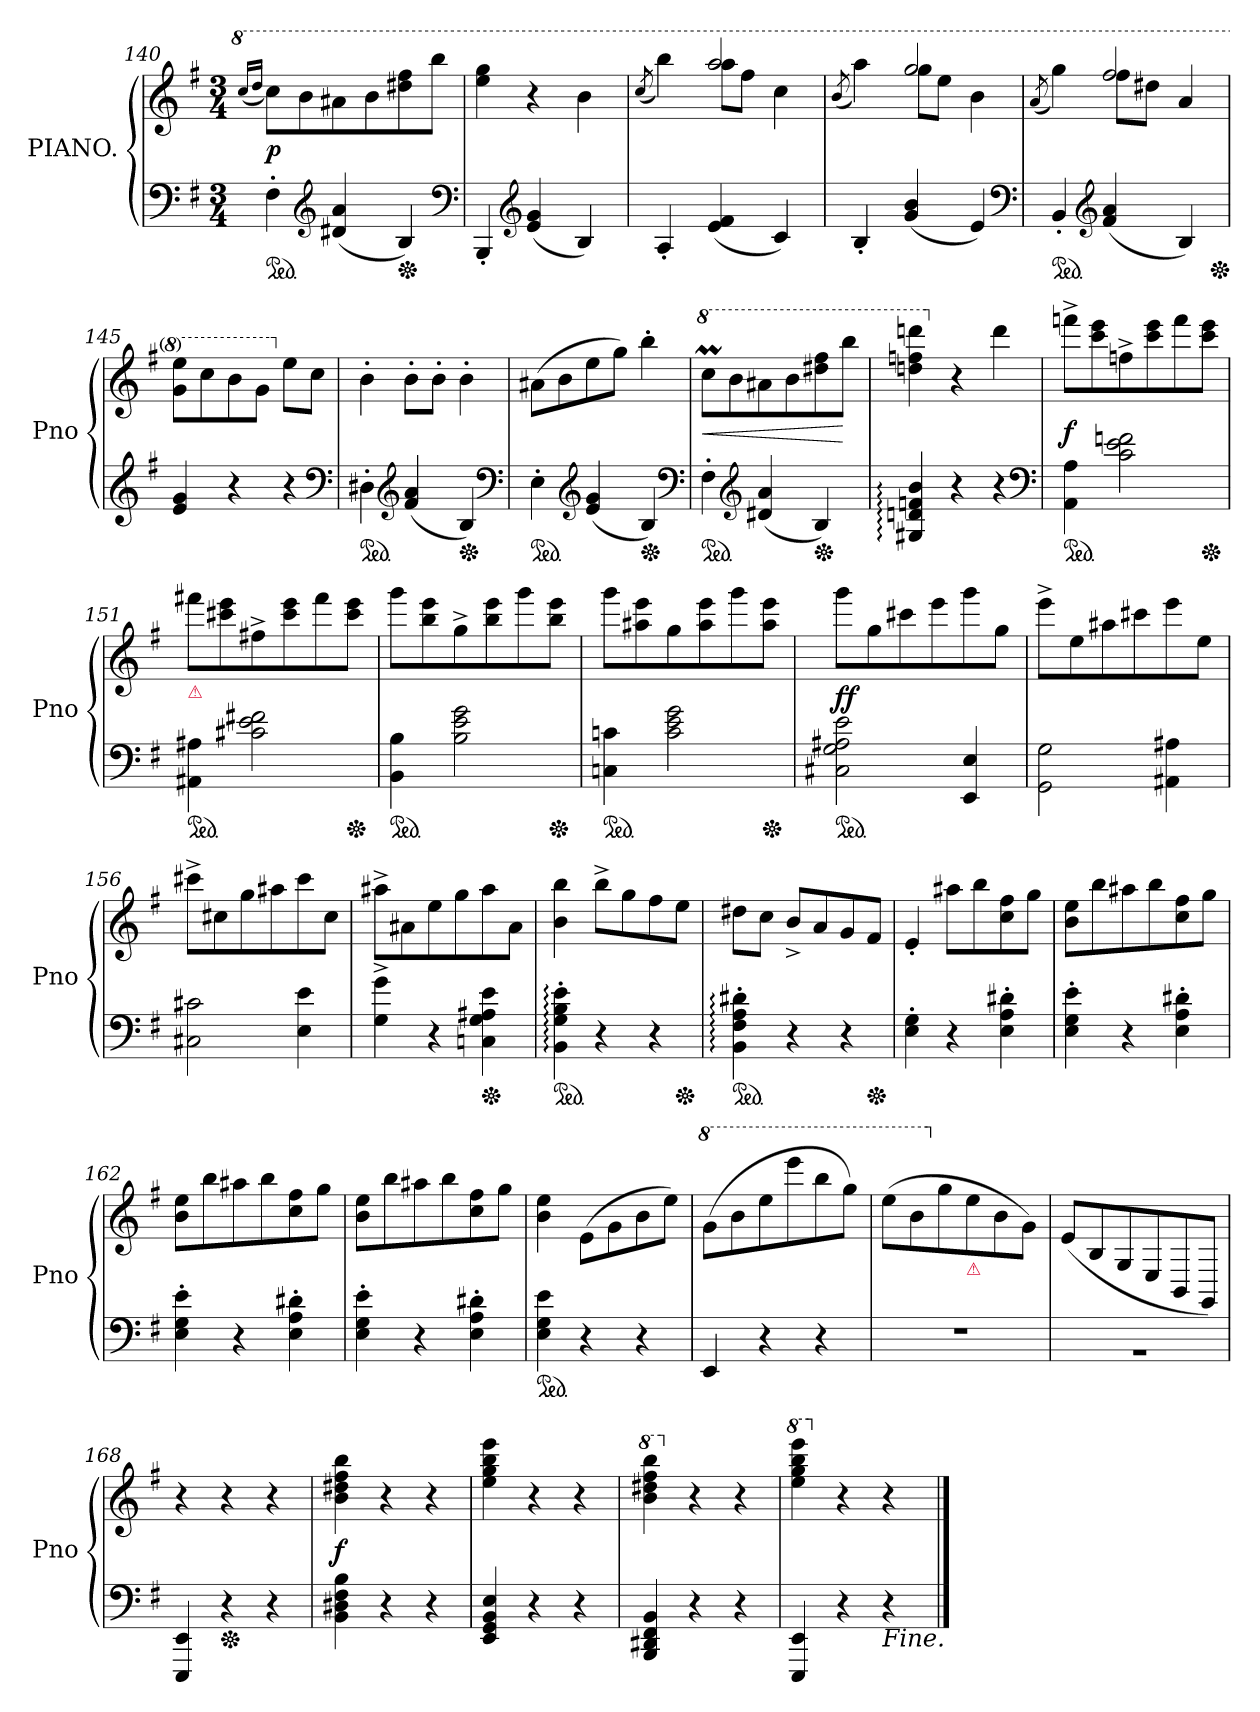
**kern	**kern	**dynam
*part1	*part1	*part1
*staff2	*staff1	*staff1/2
*I"PIANO.	*	*
*I'Pno	*	*
*clefF4	*clefG2	*
*k[f#]	*k[f#]	*
*M3/4	*M3/4	*
*	*8va	*
=140	=140	=140
.	(<16qqccc/LL	.
.	16qqddd/JJ	.
*ped	*	*
4F#'>	8cccL)	p
.	8bb	.
*clefG2	*	*
(<4d#X 4a	8aa#X	.
.	8bb	.
*Xped	*	*
4B)	8ddd#X 8fff#	.
.	8bbbJ	.
*clefF4	*	*
=141	=141	=141
4BBB'<	4eee 4ggg	.
*clefG2	*	*
(<4e 4g	4r	.
4B)	4bb\	.
=142	=142	=142
*	*^	*
.	.	(<8qccc/	.
4A'<	4ryy	4bbb)	.
(<4e 4f#	2aaa	8aaaL	.
.	.	8fff#J	.
4c)	.	4ccc\	.
=143	=143	=143	=143
.	.	(<8qbb/	.
4B'<	4ryy	4aaa)	.
(<4g 4b	2ggg	8gggL	.
.	.	8eeeJ	.
4e)	.	4bb\	.
*clefF4	*	*	*
=144	=144	=144	=144
.	.	(<8qaa/	.
*ped	*	*	*
4BB'<	4ryy	4ggg)	.
*clefG2	*	*	*
(<4f# 4a	2fff#	8fff#L	.
.	.	8ddd#XJ	.
4B)	.	4aa/	.
*Xped	*	*	*
*	*v	*v	*
=145	=145	=145
4e 4g	8gg\ 8eee\L	.
.	8ccc\	.
4r	8bb\	.
.	8gg\J	.
*	*X8va	*
4r	8ee\L	.
.	8ccJ	.
*clefF4	*	*
=146	=146	=146
*ped	*	*
4D#X'>	4b'>	.
*clefG2	*	*
(<4f# 4a	8b'>L	.
.	8b'>J	.
*Xped	*	*
4B)	4b'>	.
*clefF4	*	*
=147	=147	=147
*ped	*	*
4E'>	(>8a#XL	.
.	8b	.
*clefG2	*	*
(<4e 4g	8ee	.
.	8ggJ)	.
*Xped	*	*
4B)	4bb'>	.
*clefF4	*	*
=148	=148	=148
*	*8va	*
*ped	*	*
4F#'>	8cccML	<
.	8bb	.
*clefG2	*	*
(<4d#X 4a	8aa#X	.
.	8bb	.
*Xped	*	*
4B)	8ddd#X 8fff#	.
.	8bbbJ	[
=149	=149	=149
4G#X: 4dnj: 4fn: 4b:	4dddnj 4fffn 4ddddnj	.
*	*X8va	*
4r	4r	.
4r	4ddd	.
*clefF4	*	*
=150	=150	=150
*ped	*	*
4AA 4A	8fffn^>L	f
.	8ccc 8eee	.
2c 2e 2fn	8ffn^<	.
.	8ccc 8eee	.
.	8fff	.
*Xped	*	*
.	8ccc 8eeeJ	.
=151	=151	=151
!	!LO:TX:b:i:color=crimson:t=⚠	!
*ped	*	*
4AA#X 4A#X	8fff#XL	.
.	8ccc#X 8eee	.
2c#X 2e 2f#X	8ff#X^<	.
.	8ccc# 8eee	.
.	8fff#	.
*Xped	*	*
.	8ccc# 8eeeJ	.
=152	=152	=152
*ped	*	*
4BB 4B	8gggL	.
.	8bb 8eee	.
2B 2e 2g	8gg^<	.
.	8bb 8eee	.
.	8ggg	.
*Xped	*	*
.	8bb 8eeeJ	.
=153	=153	=153
*ped	*	*
4Cn 4cn	8gggL	.
.	8aa#X 8eee	.
2c 2e 2g	8gg	.
.	8aa# 8eee	.
.	8ggg	.
*Xped	*	*
.	8aa# 8eeeJ	.
=154	=154	=154
*ped	*	*
2C#X 2G 2A#X 2e	8gggL	ff
.	8gg	.
.	8ccc#X	.
.	8eee	.
4EE 4E	8ggg	.
.	8ggJ	.
=155	=155	=155
2GG\ 2G\	8eee^>L	.
.	8ee	.
.	8aa#X	.
.	8ccc#X	.
4AA#X 4A#X	8eee	.
.	8eeJ	.
=156	=156	=156
2C#X 2c#X	8ccc#X^>L	.
.	8cc#X	.
.	8gg	.
.	8aa#X	.
4E 4e	8ccc#	.
.	8cc#J	.
=157	=157	=157
4G^> 4g^>	8aa#X^>L	.
.	8a#X	.
4r	8ee	.
.	8gg	.
*Xped	*	*
4Cn 4G 4A#X 4e	8aa#	.
.	8a#J	.
=158	=158	=158
*ped	*	*
4BB:'> 4G:'> 4B:'> 4e:'>	4b 4bb	.
4r	8bb^<L	.
.	8gg	.
4r	8ff#	.
*Xped	*	*
.	8eeJ	.
=159	=159	=159
*ped	*	*
4BB:'> 4F#:'> 4A:'> 4d#X:'>	8dd#XL	.
.	8ccJ	.
4r	8b^</L	.
.	8a	.
4r	8g	.
*Xped	*	*
.	8f#J	.
=160	=160	=160
4E'> 4G'>	4e'<	.
4r	8aa#XL	.
.	8bb	.
4E'> 4A'> 4d#X'>	8cc 8ff#	.
.	8ggJ	.
=161	=161	=161
4E'> 4G'> 4e'>	8b 8eeL	.
.	8bb	.
4r	8aa#X	.
.	8bb	.
4E'> 4A'> 4d#X'>	8cc 8ff#	.
.	8ggJ	.
=162	=162	=162
4E'> 4G'> 4e'>	8b 8eeL	.
.	8bb	.
4r	8aa#X	.
.	8bb	.
4E'> 4A'> 4d#X'>	8cc 8ff#	.
.	8ggJ	.
=163	=163	=163
4E'> 4G'> 4e'>	8b 8eeL	.
.	8bb	.
4r	8aa#X	.
.	8bb	.
4E'> 4A'> 4d#X'>	8cc 8ff#	.
.	8ggJ	.
=164	=164	=164
*ped	*	*
4E 4G 4e	4b 4ee	.
4r	(>8e\L	.
.	8g\	.
4r	8b\	.
.	8ee\J)	.
=165	=165	=165
*	*8va	*
4EE	(>8gg\L	.
.	8bb\	.
4r	8eee\	.
.	8eeee\	.
4r	8bbb\	.
.	8ggg\J)	.
=166	=166	=166
2.rF	(>8eeeL	.
.	8bb	.
*	*X8va	*
.	8gg	.
!	!LO:TX:b:i:color=crimson:t=⚠	!
.	8ee	.
.	8b	.
.	8gJ)	.
=167	=167	=167
2.rBB	(>8eL	.
.	8B	.
.	8G/	.
.	8E/	.
.	8BB/	.
.	8GG/J)	.
=168	=168	=168
4EEE 4EE	4r	.
*Xped	*	*
4r	4r	.
4r	4r	.
=169	=169	=169
4BB\ 4D#X\ 4F#\ 4B\	4b 4dd#X 4ff# 4bb	f
4r	4r	.
4r	4r	.
=170	=170	=170
4EE/ 4GG/ 4BB/ 4E/	4ee 4gg 4bb 4eee	.
4r	4r	.
4r	4r	.
=171	=171	=171
*	*8va	*
4BBB/ 4DD#X/ 4FF#/ 4BB/	4bb 4ddd#X 4fff# 4bbb	.
*	*X8va	*
4r	4r	.
4r	4r	.
=172	=172	=172
*	*8va	*
4EEE/ 4EE/	4eee 4ggg 4bbb 4eeee	.
*	*X8va	*
4r	4r	.
!LO:TX:b:i:t=Fine.	!	!
4r	4r	.
==	==	==
*-	*-	*-
